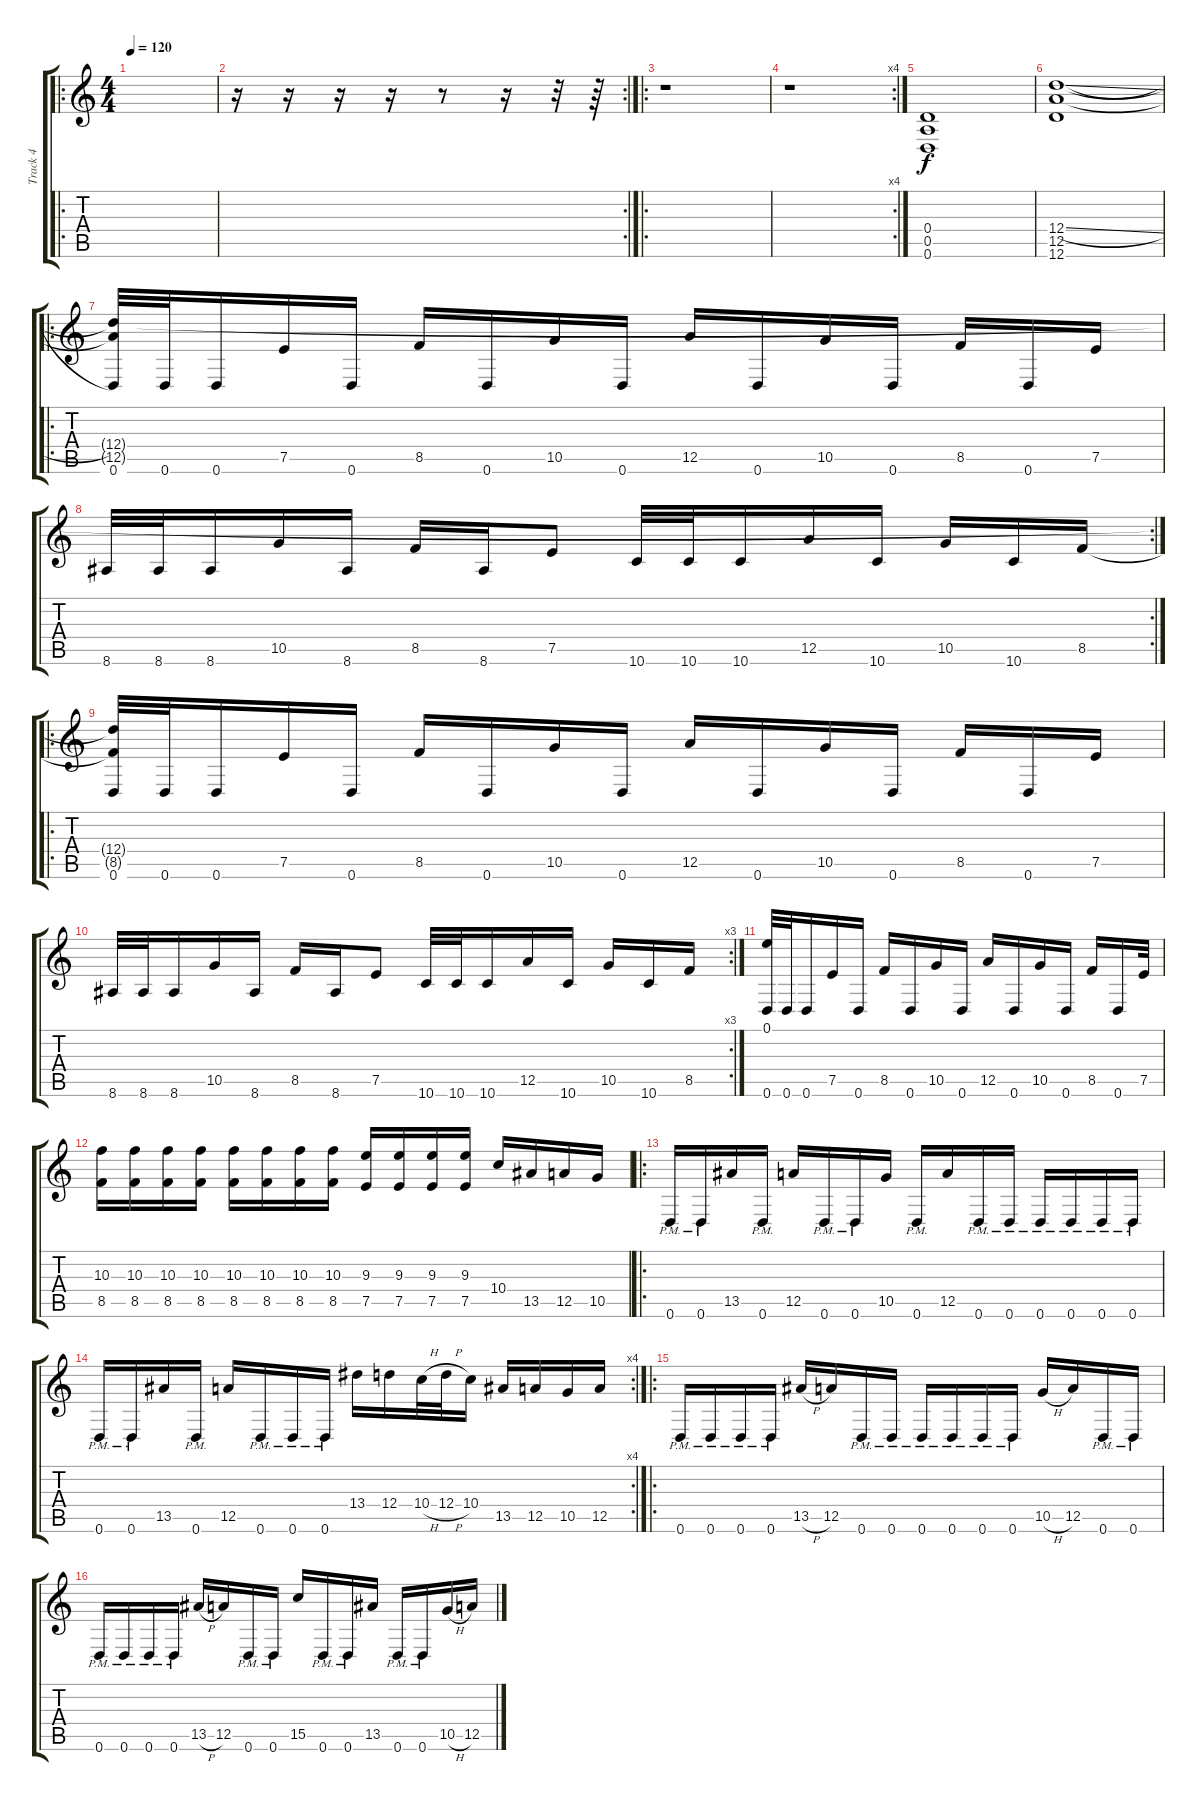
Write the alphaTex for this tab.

\track ("Track 4" "Track 4") {instrument distortionguitar}
\staff {score tabs}
\tuning (E4 B3 G3 D3 A2 D2) {hide}
\ro
\ts (4 4)
\tempo 120
\clef g2
\ks c
|
\rc 2
r.16 r.16 r.16 r.16 r.8 r.16 r.32 r.64 |
\ro
r.1 |
\rc 4
r.1 |
(0.4 0.5 0.6).1 |
(12.4{sl} 12.5 12.6).1 |
\ro
(12.4{t} 12.5{t} 0.6).32 0.6.32 0.6.16 7.5.16 0.6.16 8.5.16 0.6.16 10.5.16 0.6.16 12.5.16 0.6.16 10.5.16 0.6.16 8.5.16 0.6.16 7.5.16 |
\rc 2
8.6.32 8.6.32 8.6.16 10.5.16 8.6.16 8.5.16 8.6.16 7.5.8 10.6.32 10.6.32 10.6.16 12.5.16 10.6.16 10.5.16 10.6.16 8.5.16 |
\ro
(12.4{t} 8.5{t} 0.6).32 0.6.32 0.6.16 7.5.16 0.6.16 8.5.16 0.6.16 10.5.16 0.6.16 12.5.16 0.6.16 10.5.16 0.6.16 8.5.16 0.6.16 7.5.16 |
\rc 3
8.6.32 8.6.32 8.6.16 10.5.16 8.6.16 8.5.16 8.6.16 7.5.8 10.6.32 10.6.32 10.6.16 12.5.16 10.6.16 10.5.16 10.6.16 8.5.16 |
(0.1 0.6).32 0.6.32 0.6.16 7.5.16 0.6.16 8.5.16 0.6.16 10.5.16 0.6.16 12.5.16 0.6.16 10.5.16 0.6.16 8.5.16 0.6.16 7.5.32 |
(10.3 8.5).16 (10.3 8.5).16 (10.3 8.5).16 (10.3 8.5).16 (10.3 8.5).16 (10.3 8.5).16 (10.3 8.5).16 (10.3 8.5).16 (9.3 7.5).16 (9.3 7.5).16 (9.3 7.5).16 (9.3 7.5).16 10.4.16 13.5.16 12.5.16 10.5.16 |
\ro
0.6{pm}.16 0.6{pm}.16 13.5.16 0.6{pm}.16 12.5.16 0.6{pm}.16 0.6{pm}.16 10.5.16 0.6{pm}.16 12.5.16 0.6{pm}.16 0.6{pm}.16 0.6{pm}.16 0.6{pm}.16 0.6{pm}.16 0.6{pm}.16 |
\rc 4
0.6{pm}.16 0.6{pm}.16 13.5.16 0.6{pm}.16 12.5.16 0.6{pm}.16 0.6{pm}.16 0.6{pm}.16 13.4.16 12.4.16 10.4{h}.32 12.4{h}.32 10.4.16 13.5.16 12.5.16 10.5.16 12.5.16 |
\ro
0.6{pm}.16 0.6{pm}.16 0.6{pm}.16 0.6{pm}.16 13.5{h}.16 12.5.16 0.6{pm}.16 0.6{pm}.16 0.6{pm}.16 0.6{pm}.16 0.6{pm}.16 0.6{pm}.16 10.5{h}.16 12.5.16 0.6{pm}.16 0.6{pm}.16 |
0.6{pm}.16 0.6{pm}.16 0.6{pm}.16 0.6{pm}.16 13.5{h}.16 12.5.16 0.6{pm}.16 0.6{pm}.16 15.5.16 0.6{pm}.16 0.6{pm}.16 13.5.16 0.6{pm}.16 0.6{pm}.16 10.5{h}.16 12.5.16
